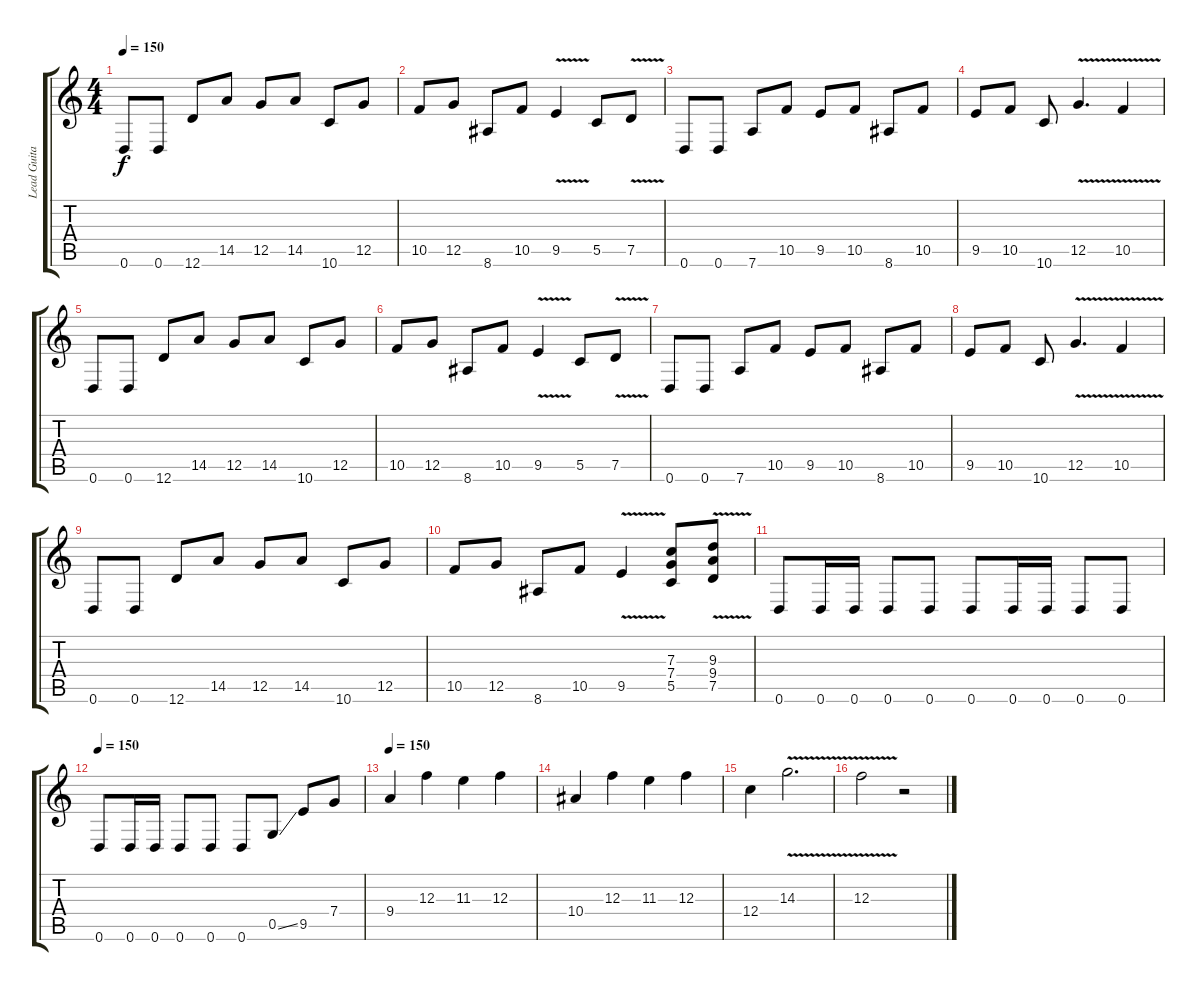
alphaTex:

\track ("Lead Guitar" "Lead Guita") {instrument distortionguitar}
\staff {score tabs}
\tuning (D4 A3 F3 C3 G2 D2) {hide}
\ts (4 4)
\tempo 150
\clef g2
\ks c
0.6.8{dy f} 0.6.8 12.6.8 14.5.8 12.5.8 14.5.8 10.6.8 12.5.8 |
10.5.8 12.5.8 8.6.8 10.5.8 9.5{v}.4 5.5.8 7.5{v}.8 |
0.6.8 0.6.8 7.6.8 10.5.8 9.5.8 10.5.8 8.6.8 10.5.8 |
9.5.8 10.5.8 10.6.8 12.5{v}.4{d} 10.5{v}.4 |
0.6.8 0.6.8 12.6.8 14.5.8 12.5.8 14.5.8 10.6.8 12.5.8 |
10.5.8 12.5.8 8.6.8 10.5.8 9.5{v}.4 5.5.8 7.5{v}.8 |
0.6.8 0.6.8 7.6.8 10.5.8 9.5.8 10.5.8 8.6.8 10.5.8 |
9.5.8 10.5.8 10.6.8 12.5{v}.4{d} 10.5{v}.4 |
0.6.8 0.6.8 12.6.8 14.5.8 12.5.8 14.5.8 10.6.8 12.5.8 |
10.5.8 12.5.8 8.6.8 10.5.8 9.5{v}.4 (7.3 7.4 5.5).8 (9.3 9.4 7.5{v}).8 |
0.6.8 0.6.16 0.6.16 0.6.8 0.6.8 0.6.8 0.6.16 0.6.16 0.6.8 0.6.8 |
\tempo 150
0.6.8 0.6.16 0.6.16 0.6.8 0.6.8 0.6.8 0.5{ss}.8 9.5.8 7.4.8 |
\tempo 150
9.4.4{balance 8} 12.3.4 11.3.4 12.3.4 |
10.4.4 12.3.4 11.3.4 12.3.4 |
12.4.4 14.3{v}.2{d} |
12.3{v}.2 r.2
